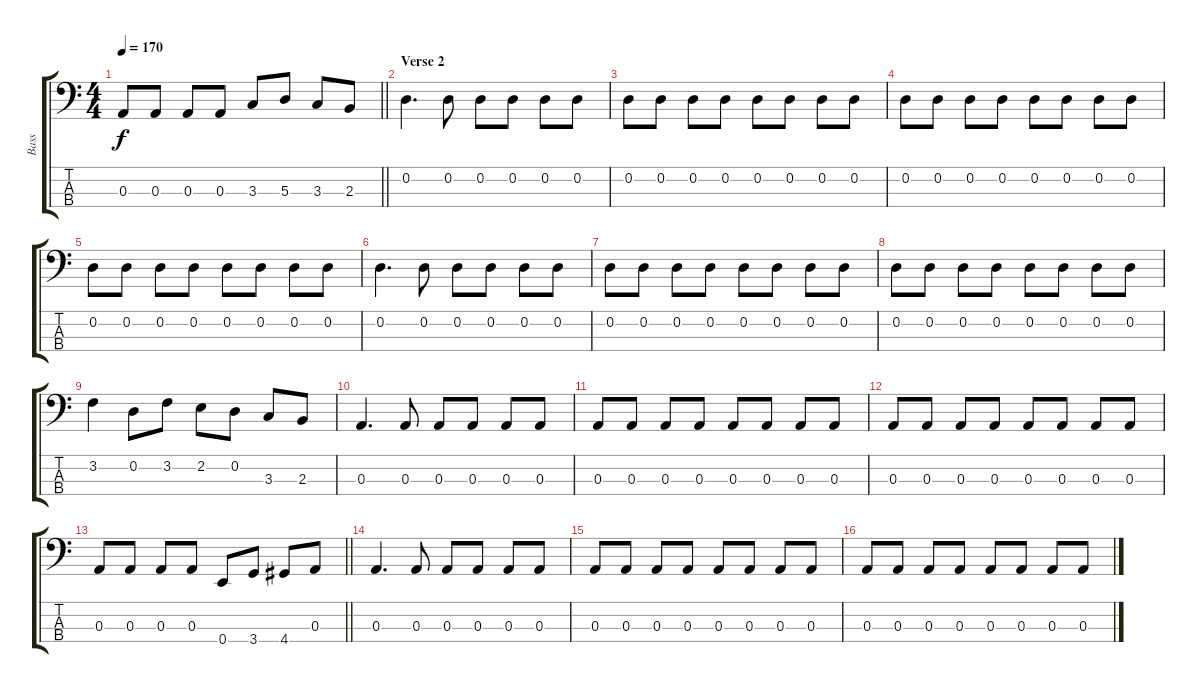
\track ("Bass" "Bass") {instrument electricbassfinger}
\staff {score tabs}
\tuning (G2 D2 A1 E1) {hide}
\ts (4 4)
\tempo 170
\clef f4
\barLineRight lightlight
\ks c
0.3.8{dy f} 0.3.8 0.3.8 0.3.8 3.3.8 5.3.8 3.3.8 2.3.8 |
\section ("" "Verse 2")
0.2.4{d} 0.2.8 0.2.8 0.2.8 0.2.8 0.2.8 |
0.2.8 0.2.8 0.2.8 0.2.8 0.2.8 0.2.8 0.2.8 0.2.8 |
0.2.8 0.2.8 0.2.8 0.2.8 0.2.8 0.2.8 0.2.8 0.2.8 |
0.2.8 0.2.8 0.2.8 0.2.8 0.2.8 0.2.8 0.2.8 0.2.8 |
0.2.4{d} 0.2.8 0.2.8 0.2.8 0.2.8 0.2.8 |
0.2.8 0.2.8 0.2.8 0.2.8 0.2.8 0.2.8 0.2.8 0.2.8 |
0.2.8 0.2.8 0.2.8 0.2.8 0.2.8 0.2.8 0.2.8 0.2.8 |
3.2.4 0.2.8 3.2.8 2.2.8 0.2.8 3.3.8 2.3.8 |
0.3.4{d} 0.3.8 0.3.8 0.3.8 0.3.8 0.3.8 |
0.3.8 0.3.8 0.3.8 0.3.8 0.3.8 0.3.8 0.3.8 0.3.8 |
0.3.8 0.3.8 0.3.8 0.3.8 0.3.8 0.3.8 0.3.8 0.3.8 |
\barLineRight lightlight
0.3.8 0.3.8 0.3.8 0.3.8 0.4.8 3.4.8 4.4.8 0.3.8 |
0.3.4{d} 0.3.8 0.3.8 0.3.8 0.3.8 0.3.8 |
0.3.8 0.3.8 0.3.8 0.3.8 0.3.8 0.3.8 0.3.8 0.3.8 |
0.3.8 0.3.8 0.3.8 0.3.8 0.3.8 0.3.8 0.3.8 0.3.8
